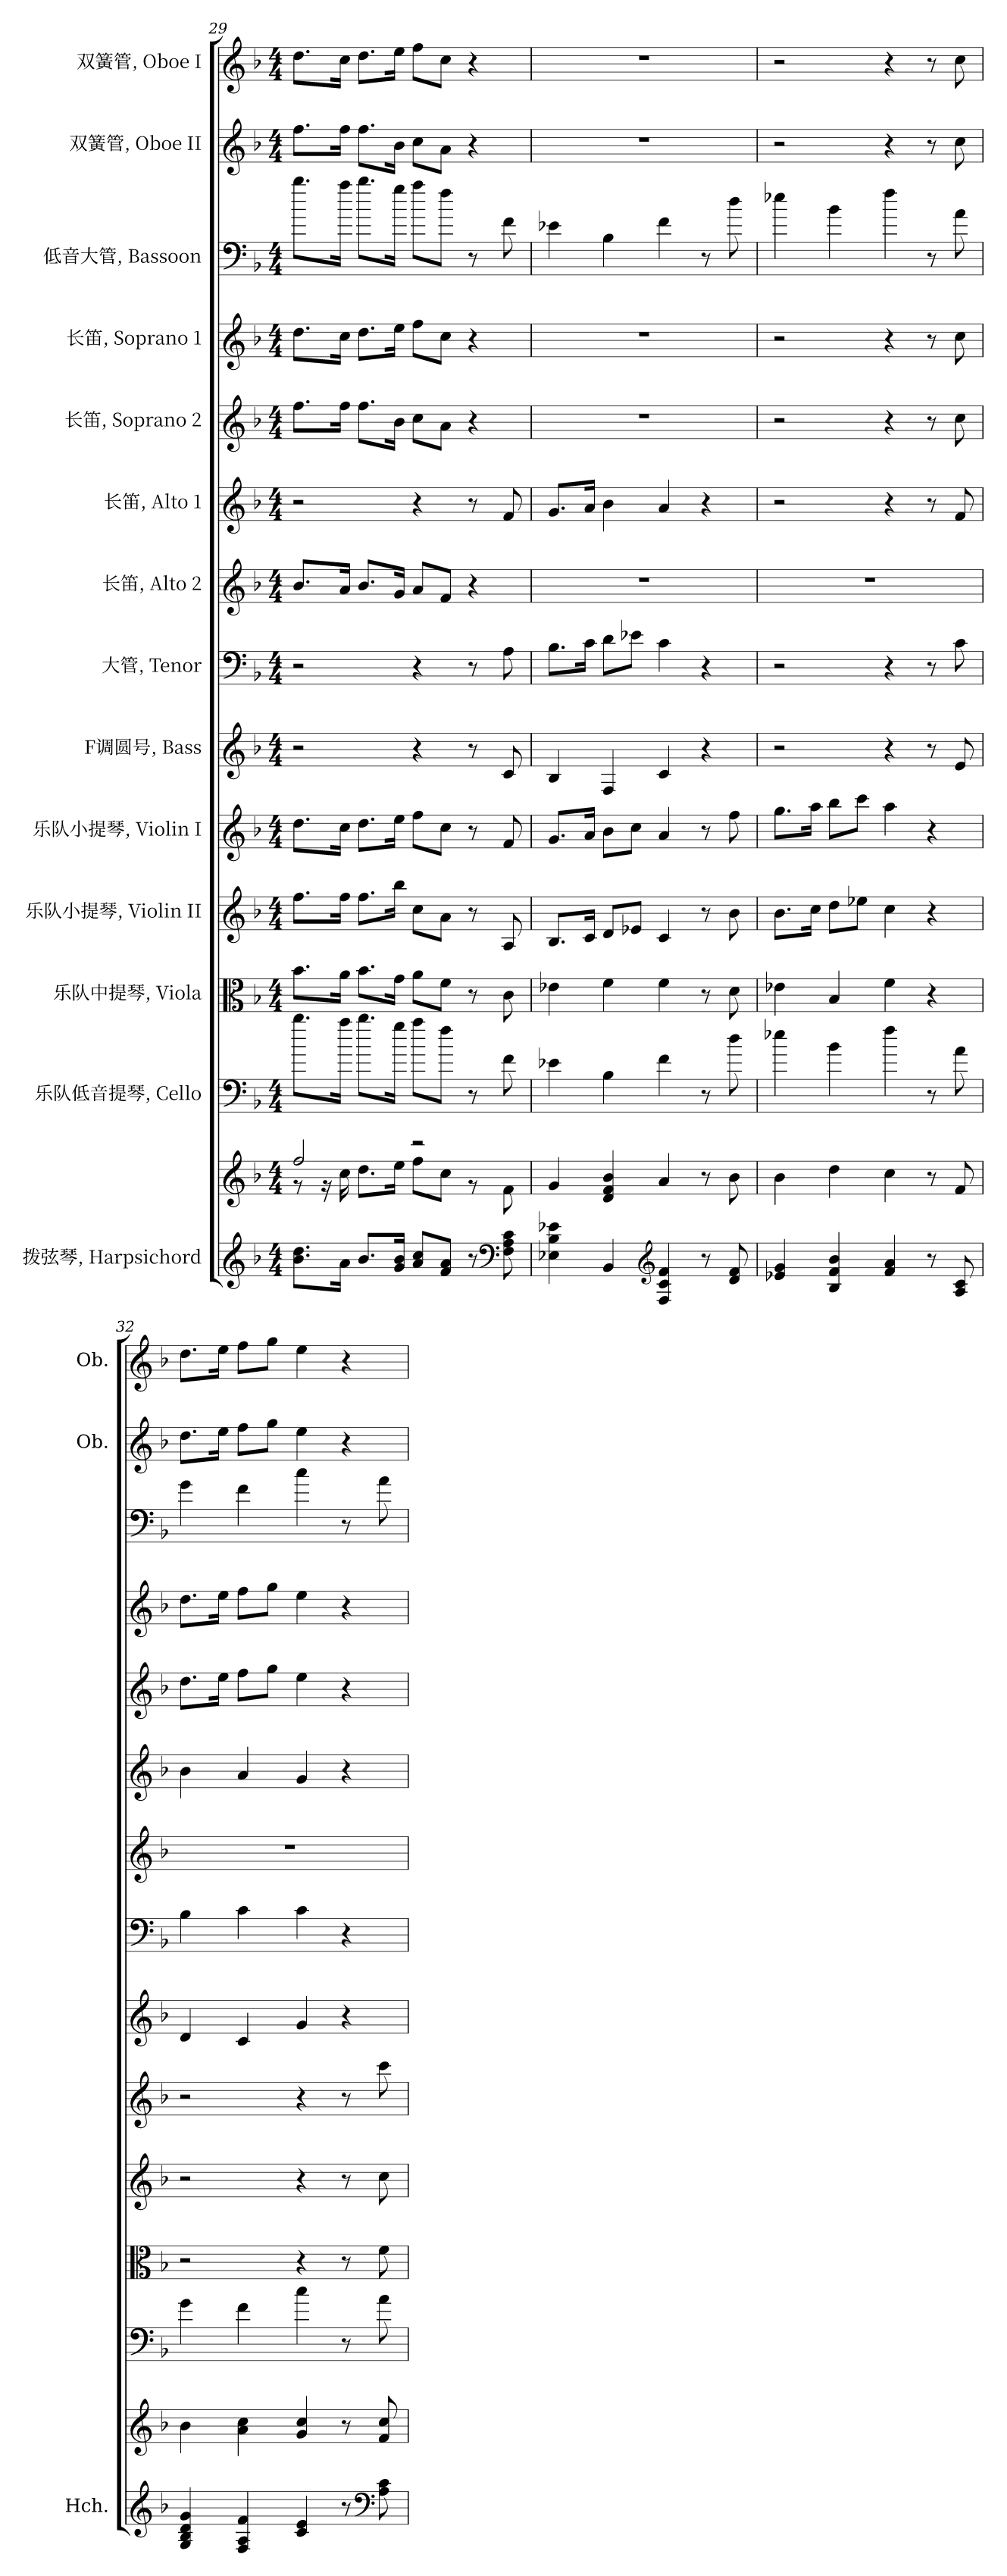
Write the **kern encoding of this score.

**kern	**kern	**kern	**kern	**kern	**kern	**kern	**kern	**kern	**kern	**kern	**kern	**kern	**kern	**kern
*part14	*part14	*part13	*part12	*part11	*part10	*part9	*part8	*part7	*part6	*part5	*part4	*part3	*part2	*part1
*staff15	*staff14	*staff13	*staff12	*staff11	*staff10	*staff9	*staff8	*staff7	*staff6	*staff5	*staff4	*staff3	*staff2	*staff1
*I"拨弦琴, Harpsichord	*	*I"乐队低音提琴, Cello	*I"乐队中提琴, Viola	*I"乐队小提琴, Violin II	*I"乐队小提琴, Violin I	*I"F调圆号, Bass	*I"大管, Tenor	*I"长笛, Alto 2	*I"长笛, Alto 1	*I"长笛, Soprano 2	*I"长笛, Soprano 1	*I"低音大管, Bassoon	*I"双簧管, Oboe II	*I"双簧管, Oboe I
*I'Hch.	*	*	*	*	*	*	*	*	*	*	*	*	*I'Ob.	*I'Ob.
*clefG2	*clefG2	*clefF4	*clefC3	*clefG2	*clefG2	*clefG2	*clefF4	*clefG2	*clefG2	*clefG2	*clefG2	*clefF4	*clefG2	*clefG2
*	*	*ITrd7c12	*	*	*	*ITrd4c7	*	*	*	*	*	*ITrd7c12	*	*
*k[b-]	*k[b-]	*k[b-]	*k[b-]	*k[b-]	*k[b-]	*k[b-e-]	*k[b-]	*k[b-]	*k[b-]	*k[b-]	*k[b-]	*k[b-]	*k[b-]	*k[b-]
*M4/4	*M4/4	*M4/4	*M4/4	*M4/4	*M4/4	*M4/4	*M4/4	*M4/4	*M4/4	*M4/4	*M4/4	*M4/4	*M4/4	*M4/4
=29	=29	=29	=29	=29	=29	=29	=29	=29	=29	=29	=29	=29	=29	=29
*	*^	*	*	*	*	*	*	*	*	*	*	*	*	*
8.b-\ 8.dd\L	2ff/	8r	8.b-\L	8.b-\L	8.ff\L	8.dd\L	2r	2r	8.b-/L	2r	8.ff\L	8.dd\L	8.b-\L	8.ff\L	8.dd\L
.	.	16r	.	.	.	.	.	.	.	.	.	.	.	.	.
16a\Jk	.	16cc\	16a\Jk	16a\Jk	16ff\Jk	16cc\Jk	.	.	16a/Jk	.	16ff\Jk	16cc\Jk	16a\Jk	16ff\Jk	16cc\Jk
8.b-/L	.	8.dd\L	8.b-\L	8.b-\L	8.ff\L	8.dd\L	.	.	8.b-/L	.	8.ff\L	8.dd\L	8.b-\L	8.ff\L	8.dd\L
16g/ 16b-/Jk	.	16ee\Jk	16g\Jk	16g\Jk	16bb-\Jk	16ee\Jk	.	.	16g/Jk	.	16b-\Jk	16ee\Jk	16g\Jk	16b-\Jk	16ee\Jk
8a/ 8cc/L	2r	8ff\L	8a\L	8a\L	8cc\L	8ff\L	4r	4r	8a/L	4r	8cc\L	8ff\L	8a\L	8cc\L	8ff\L
8f/ 8a/J	.	8cc\J	8f\J	8f\J	8a\J	8cc\J	.	.	8f/J	.	8a\J	8cc\J	8f\J	8a\J	8cc\J
8r	.	8r	8r	8r	8r	8r	8r	8r	4r	8r	4r	4r	8r	4r	4r
*clefF4	*	*	*	*	*	*	*	*	*	*	*	*	*	*	*
8F\ 8A\ 8c\	.	8f\	8F\	8c\	8A/	8f/	8F/	8A\	.	8f/	.	.	8F\	.	.
*	*v	*v	*	*	*	*	*	*	*	*	*	*	*	*	*
=30	=30	=30	=30	=30	=30	=30	=30	=30	=30	=30	=30	=30	=30	=30
4E-X\ 4B-\ 4e-X\	4g/	4E-X\	4e-X\	8.B-/L	8.g/L	4E-/	8.B-\L	1r	8.g/L	1r	1r	4E-X\	1r	1r
.	.	.	.	16c/Jk	16a/Jk	.	16c\Jk	.	16a/Jk	.	.	.	.	.
4BB-/	4d/ 4f/ 4b-/	4BB-\	4f\	8d/L	8b-\L	4BB-/	8d\L	.	4b-\	.	.	4BB-\	.	.
.	.	.	.	8e-X/J	8cc\J	.	8e-X\J	.	.	.	.	.	.	.
*clefG2	*	*	*	*	*	*	*	*	*	*	*	*	*	*
4F/ 4c/ 4f/	4a/	4F\	4f\	4c/	4a/	4F/	4c\	.	4a/	.	.	4F\	.	.
8r	8r	8r	8r	8r	8r	4r	4r	.	4r	.	.	8r	.	.
8d/ 8f/	8b-\	8d\	8d\	8b-\	8ff\	.	.	.	.	.	.	8d\	.	.
!!LO:PB:g=z
=31	=31	=31	=31	=31	=31	=31	=31	=31	=31	=31	=31	=31	=31	=31
4e-X/ 4g/	4b-\	4e-X\	4e-X\	8.b-\L	8.gg\L	2r	2r	1r	2r	2r	2r	4e-X\	2r	2r
.	.	.	.	16cc\Jk	16aa\Jk	.	.	.	.	.	.	.	.	.
4B-/ 4f/ 4b-/	4dd\	4B-\	4B-/	8dd\L	8bb-\L	.	.	.	.	.	.	4B-\	.	.
.	.	.	.	8ee-X\J	8ccc\J	.	.	.	.	.	.	.	.	.
4f/ 4a/	4cc\	4f\	4f\	4cc\	4aa\	4r	4r	.	4r	4r	4r	4f\	4r	4r
8r	8r	8r	4r	4r	4r	8r	8r	.	8r	8r	8r	8r	8r	8r
8A/ 8c/	8f/	8A\	.	.	.	8A/	8c\	.	8f/	8cc\	8cc\	8A\	8cc\	8cc\
=32	=32	=32	=32	=32	=32	=32	=32	=32	=32	=32	=32	=32	=32	=32
4G/ 4B-/ 4d/ 4g/	4b-\	4G\	2r	2r	2r	4G/	4B-\	1r	4b-\	8.dd\L	8.dd\L	4G\	8.dd\L	8.dd\L
.	.	.	.	.	.	.	.	.	.	16ee\Jk	16ee\Jk	.	16ee\Jk	16ee\Jk
4F/ 4A/ 4f/	4a\ 4cc\	4F\	.	.	.	4F/	4c\	.	4a/	8ff\L	8ff\L	4F\	8ff\L	8ff\L
.	.	.	.	.	.	.	.	.	.	8gg\J	8gg\J	.	8gg\J	8gg\J
4c/ 4e/	4g/ 4cc/	4c\	4r	4r	4r	4c/	4c\	.	4g/	4ee\	4ee\	4c\	4ee\	4ee\
8r	8r	8r	8r	8r	8r	4r	4r	.	4r	4r	4r	8r	4r	4r
*clefF4	*	*	*	*	*	*	*	*	*	*	*	*	*	*
8A\ 8c\	8f/ 8cc/	8A\	8f\	8cc\	8ccc\	.	.	.	.	.	.	8A\	.	.
=	=	=	=	=	=	=	=	=	=	=	=	=	=	=
*-	*-	*-	*-	*-	*-	*-	*-	*-	*-	*-	*-	*-	*-	*-
